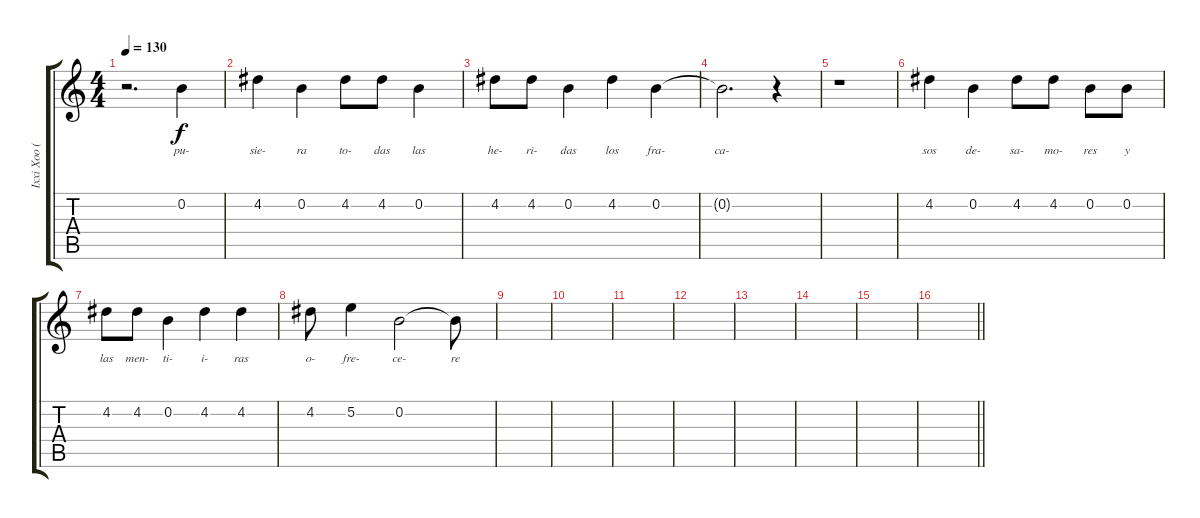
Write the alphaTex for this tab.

\track ("Ixxi Xoo (voz)" "Ixxi Xoo (") {instrument acousticguitarsteel}
\staff {score tabs}
\tuning (E4 B3 G3 D3 A2 E2) {hide}
\ts (4 4)
\tempo 130
\clef g2
\ks c
r.2{d dy f} 0.2.4{lyrics (0 "pu-") lyrics (1 "") lyrics (2 "") lyrics (3 "") lyrics (4 "")} |
4.2.4{lyrics (0 "sie-") lyrics (1 "") lyrics (2 "") lyrics (3 "") lyrics (4 "")} 0.2.4{lyrics (0 "ra") lyrics (1 "") lyrics (2 "") lyrics (3 "") lyrics (4 "")} 4.2.8{lyrics (0 "to-") lyrics (1 "") lyrics (2 "") lyrics (3 "") lyrics (4 "")} 4.2.8{lyrics (0 "das") lyrics (1 "") lyrics (2 "") lyrics (3 "") lyrics (4 "")} 0.2.4{lyrics (0 "las") lyrics (1 "") lyrics (2 "") lyrics (3 "") lyrics (4 "")} |
4.2.8{lyrics (0 "he-") lyrics (1 "") lyrics (2 "") lyrics (3 "") lyrics (4 "")} 4.2.8{lyrics (0 "ri-") lyrics (1 "") lyrics (2 "") lyrics (3 "") lyrics (4 "")} 0.2.4{lyrics (0 "das") lyrics (1 "") lyrics (2 "") lyrics (3 "") lyrics (4 "")} 4.2.4{lyrics (0 "los") lyrics (1 "") lyrics (2 "") lyrics (3 "") lyrics (4 "")} 0.2.4{lyrics (0 "fra-") lyrics (1 "") lyrics (2 "") lyrics (3 "") lyrics (4 "")} |
0.2{t}.2{d lyrics (0 "ca-") lyrics (1 "") lyrics (2 "") lyrics (3 "") lyrics (4 "")} r.4 |
r.1 |
4.2.4{lyrics (0 "sos") lyrics (1 "") lyrics (2 "") lyrics (3 "") lyrics (4 "")} 0.2.4{lyrics (0 "de-") lyrics (1 "") lyrics (2 "") lyrics (3 "") lyrics (4 "")} 4.2.8{lyrics (0 "sa-") lyrics (1 "") lyrics (2 "") lyrics (3 "") lyrics (4 "")} 4.2.8{lyrics (0 "mo-") lyrics (1 "") lyrics (2 "") lyrics (3 "") lyrics (4 "")} 0.2.8{lyrics (0 "res") lyrics (1 "") lyrics (2 "") lyrics (3 "") lyrics (4 "")} 0.2.8{lyrics (0 "y") lyrics (1 "") lyrics (2 "") lyrics (3 "") lyrics (4 "")} |
4.2.8{lyrics (0 "las") lyrics (1 "") lyrics (2 "") lyrics (3 "") lyrics (4 "")} 4.2.8{lyrics (0 "men-") lyrics (1 "") lyrics (2 "") lyrics (3 "") lyrics (4 "")} 0.2.4{lyrics (0 "ti-") lyrics (1 "") lyrics (2 "") lyrics (3 "") lyrics (4 "")} 4.2.4{lyrics (0 "i-") lyrics (1 "") lyrics (2 "") lyrics (3 "") lyrics (4 "")} 4.2.4{lyrics (0 "ras") lyrics (1 "") lyrics (2 "") lyrics (3 "") lyrics (4 "")} |
4.2.8{lyrics (0 "o-") lyrics (1 "") lyrics (2 "") lyrics (3 "") lyrics (4 "")} 5.2.4{lyrics (0 "fre-") lyrics (1 "") lyrics (2 "") lyrics (3 "") lyrics (4 "")} 0.2.2{lyrics (0 "ce-") lyrics (1 "") lyrics (2 "") lyrics (3 "") lyrics (4 "")} 0.2{t}.8{lyrics (0 "re") lyrics (1 "") lyrics (2 "") lyrics (3 "") lyrics (4 "")} |
|
|
|
|
|
|
|
\barLineRight lightlight
